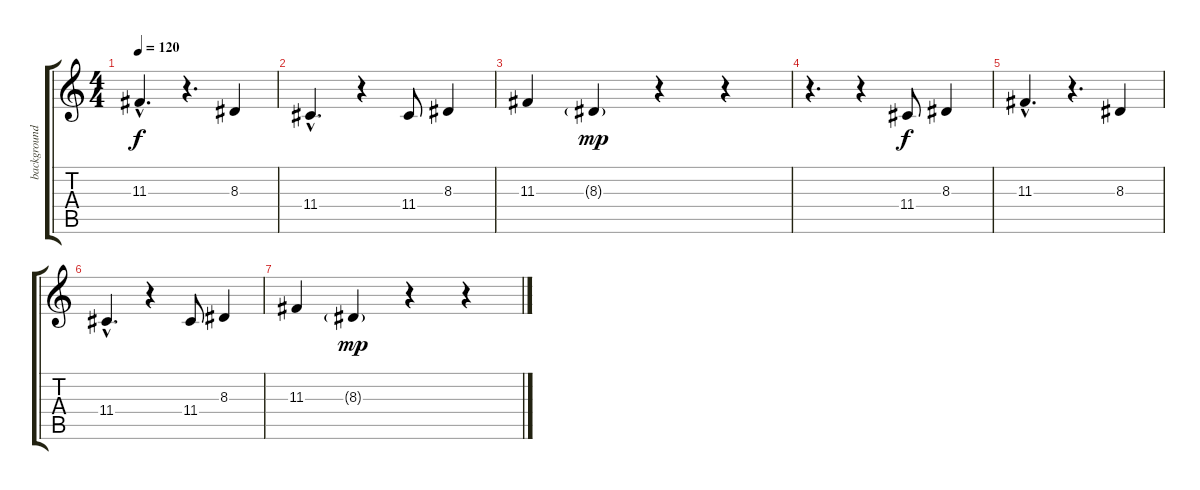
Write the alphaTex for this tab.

\track ("background voice" "background") {instrument synthvoice}
\staff {score tabs}
\tuning (E4 B3 G3 D3 A2 E2) {hide}
\ts (4 4)
\tempo 120
\clef g2
\ks c
11.3{hac}.4{d dy f} r.4{d} 8.3.4 |
11.4{hac}.4{d} r.4 11.4.8 8.3.4 |
11.3.4 8.3{g}.4{dy mp} r.4 r.4 |
r.4{d} r.4 11.4.8{dy f} 8.3.4 |
11.3{hac}.4{d} r.4{d} 8.3.4 |
11.4{hac}.4{d} r.4 11.4.8 8.3.4 |
11.3.4 8.3{g}.4{dy mp} r.4 r.4
